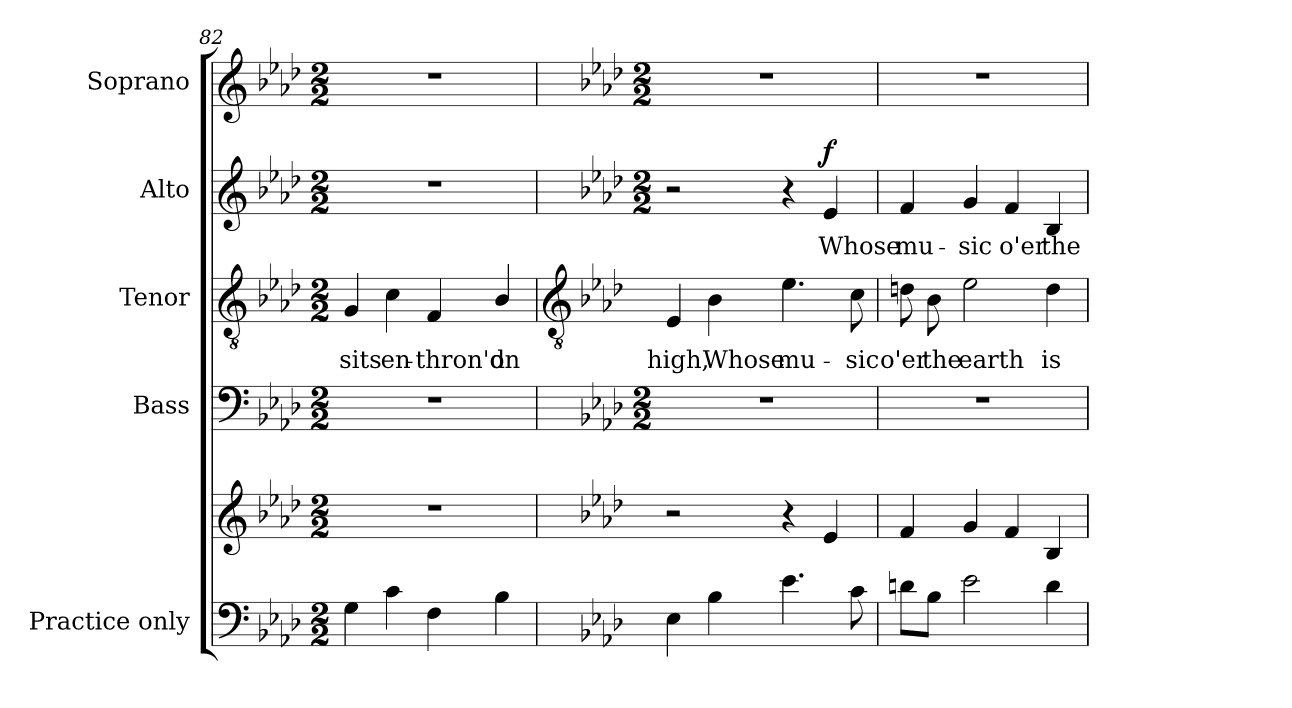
**kern	**kern	**kern	**kern	**text	**kern	**text	**dynam	**kern
*part5	*part5	*part4	*part3	*part3	*part2	*part2	*part2	*part1
*staff6	*staff5	*staff4	*staff3	*staff3	*staff2	*staff2	*staff2	*staff1
*I"Practice only	*	*I"Bass	*I"Tenor	*	*I"Alto	*	*	*I"Soprano
*	*	*I'B	*I'T	*	*I'A	*	*	*I'S
*clefF4	*clefG2	*clefF4	*clefGv2	*	*clefG2	*	*	*clefG2
*k[b-e-a-d-]	*k[b-e-a-d-]	*k[b-e-a-d-]	*k[b-e-a-d-]	*	*k[b-e-a-d-]	*	*	*k[b-e-a-d-]
*A-:	*A-:	*A-:	*A-:	*	*A-:	*	*	*A-:
*M2/2	*M2/2	*M2/2	*M2/2	*	*M2/2	*	*	*M2/2
=82	=82	=82	=82	=82	=82	=82	=82	=82
!	!	!	!	!LO:LY:b	!	!	!	!
4G	1r	1r	4G	sits	1r	.	.	1r
!	!	!	!	!LO:LY:b	!	!	!	!
4c	.	.	4c	en-	.	.	.	.
!	!	!	!	!LO:LY:b	!	!	!	!
4F	.	.	4F	-thron'd	.	.	.	.
!	!	!	!	!LO:LY:b	!	!	!	!
4B-	.	.	4B-/	on	.	.	.	.
!!LO:LB:g=z
=83	=83	=83	=83	=83	=83	=83	=83	=83
*	*	*	*clefGv2	*	*	*	*	*
*	*	*	*	*	*k[b-e-a-d-]	*	*	*
*	*	*	*	*	*A-:	*	*	*
*	*	*M2/2	*	*	*M2/2	*	*	*M2/2
!	!	!	!	!LO:LY:b	!	!	!	!
4E-	2r	1r	4E-	high,	2r	.	.	1r
!	!	!	!	!LO:LY:b	!	!	!	!
4B-	.	.	4B-	Whose	.	.	.	.
!	!	!	!	!LO:LY:b	!	!	!	!
4.e-	4r	.	4.e-	mu-	4r	.	.	.
!	!	!	!	!	!	!LO:LY:b	!LO:DY:b	!
.	4e-	.	.	.	4e-	Whose	f	.
!	!	!	!	!LO:LY:b	!	!	!	!
8c	.	.	8c	-sic	.	.	.	.
=84	=84	=84	=84	=84	=84	=84	=84	=84
!	!	!	!	!LO:LY:b	!	!LO:LY:b	!	!
8dnL	4f	1r	8dn	o'er	4f	mu-	.	1r
!	!	!	!	!LO:LY:b	!	!	!	!
8B-J	.	.	8B-	the	.	.	.	.
!	!	!	!	!LO:LY:b	!	!LO:LY:b	!	!
2e-	4g	.	2e-	earth	4g	-sic	.	.
!	!	!	!	!	!	!LO:LY:b	!	!
.	4f	.	.	.	4f	o'er	.	.
!	!	!	!	!LO:LY:b	!	!LO:LY:b	!	!
4d	4B-	.	4d	is	4B-	the	.	.
=	=	=	=	=	=	=	=	=
*-	*-	*-	*-	*-	*-	*-	*-	*-
